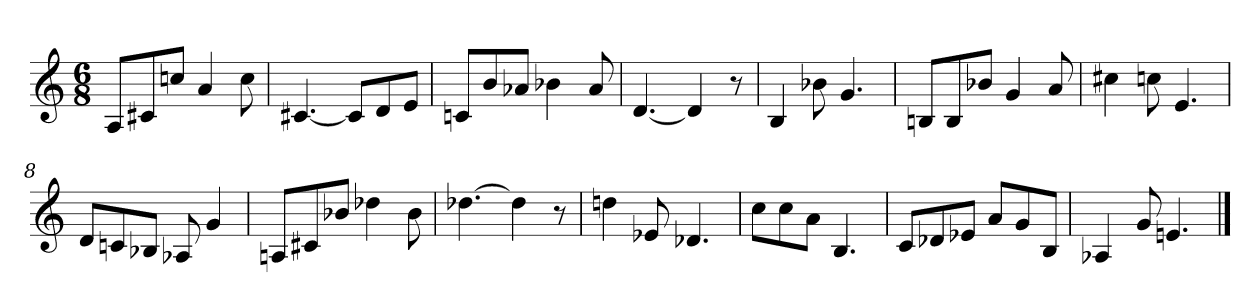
**kern
*part1
*staff1
*clefG2
*k[]
*C:
*M6/8
=1
8A/L
8c#X/
8ccn/J
4a/
8cc\
=2
[4.c#X/
8c#/L]
8d/
8e/J
=3
8cn/L
8b/
8a-X/J
4b-X\
8a-/
=4
[4.d/
4d/]
8r
=5
4B/
8b-X\
4.g/
=6
8Bn/L
8B/
8b-X/J
4g/
8a/
=7
4cc#X\
8ccn\
4.e/
=8
8d/L
8cn/
8B-X/J
8A-X/
4g/
=9
8An/L
8c#X/
8b-X/J
4dd-X\
8b-\
=10
[4.dd-X\
4dd-\]
8r
=11
4ddn\
8e-X/
4.d-X/
=12
8cc\L
8cc\
8a\J
4.B/
=13
8c/L
8d-X/
8e-X/J
8a/L
8g/
8B/J
=14
4A-X/
8g/
4.en/
==
*-
